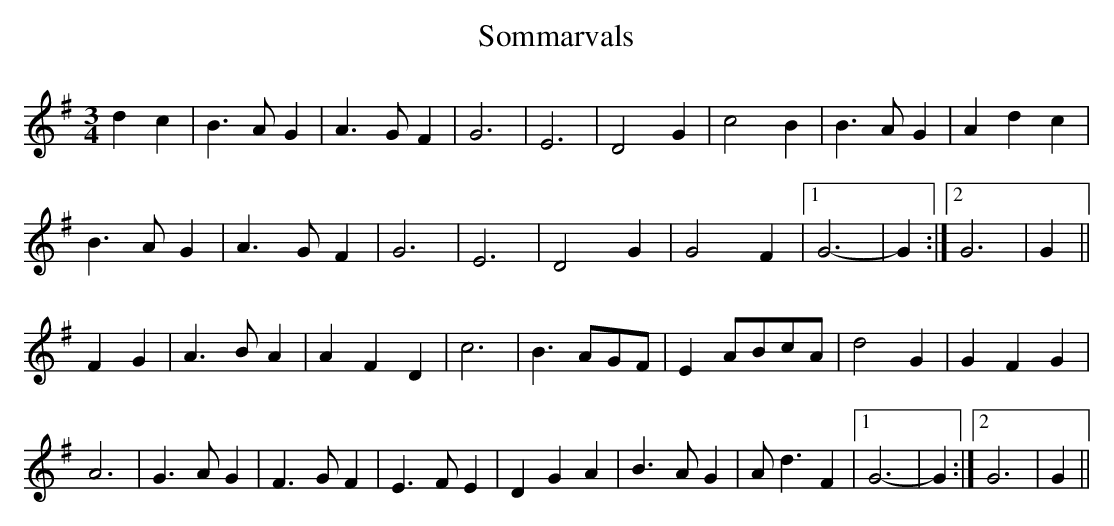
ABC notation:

X:1
T:Sommarvals
M:3/4
L:1/4
K:G
dc|B>AG|A>GF|G3|E3|D2G|c2B|B>AG|Adc|
B>AG|A>GF|G3|E3|D2G|G2F|[1 G3-|G:|[2 G3|G||
FG|A>BA|AFD|c3|B3/2 A/G/F/|E A/B/c/A/|d2 G|GFG|
A3|G>AG|F>GF|E>FE|DGA|B>AG|A<dF|[1 G3-|G:|[2 G3|G||
